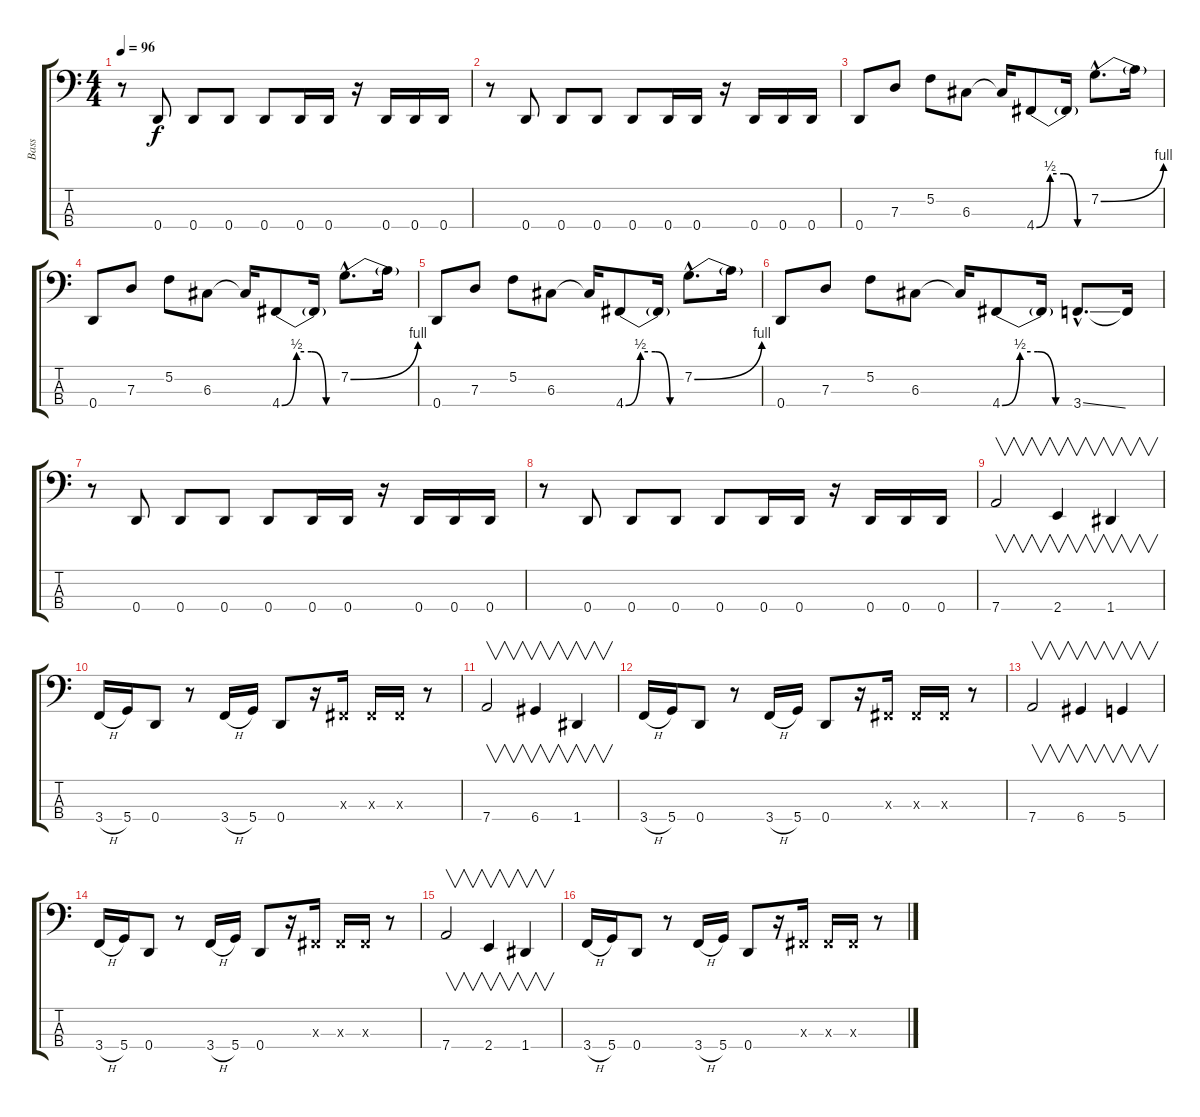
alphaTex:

\track ("Bass" "Bass") {instrument electricbasspick}
\staff {score tabs}
\tuning (F2 C2 G1 D1) {hide}
\ts (4 4)
\tempo 96
\clef f4
\ks c
r.8{dy f} 0.4.8 0.4.8 0.4.8 0.4.8 0.4.16 0.4.16 r.16 0.4.16 0.4.16 0.4.16 |
r.8 0.4.8 0.4.8 0.4.8 0.4.8 0.4.16 0.4.16 r.16 0.4.16 0.4.16 0.4.16 |
0.4.8 7.3.8 5.2.8 6.3.8 6.3{t}.16 4.4{be (custom 0 0 15 2 30 2 45 0 60 0)}.8 4.4{t}.16 7.2{be (bend 0 0 60 4) hac}.8{d} 7.2{t}.16 |
0.4.8 7.3.8 5.2.8 6.3.8 6.3{t}.16 4.4{be (custom 0 0 15 2 30 2 45 0 60 0)}.8 4.4{t}.16 7.2{be (bend 0 0 60 4) hac}.8{d} 7.2{t}.16 |
0.4.8 7.3.8 5.2.8 6.3.8 6.3{t}.16 4.4{be (custom 0 0 15 2 30 2 45 0 60 0)}.8 4.4{t}.16 7.2{be (bend 0 0 60 4) hac}.8{d} 7.2{t}.16 |
0.4.8 7.3.8 5.2.8 6.3.8 6.3{t}.16 4.4{be (custom 0 0 15 2 30 2 45 0 60 0)}.8 4.4{t}.16 3.4{ss hac}.8{d} 3.4{t}.16 |
r.8 0.4.8 0.4.8 0.4.8 0.4.8 0.4.16 0.4.16 r.16 0.4.16 0.4.16 0.4.16 |
r.8 0.4.8 0.4.8 0.4.8 0.4.8 0.4.16 0.4.16 r.16 0.4.16 0.4.16 0.4.16 |
7.4.2{v} 2.4.4{v} 1.4.4{v} |
3.4{h}.16 5.4.16 0.4.8 r.8 3.4{h}.16 5.4.16 0.4.8 r.16 -1.3{x}.16 -1.3{x}.16 -1.3{x}.16 r.8 |
7.4.2{v} 6.4.4{v} 1.4.4{v} |
3.4{h}.16 5.4.16 0.4.8 r.8 3.4{h}.16 5.4.16 0.4.8 r.16 -1.3{x}.16 -1.3{x}.16 -1.3{x}.16 r.8 |
7.4.2{v} 6.4.4{v} 5.4.4{v} |
3.4{h}.16 5.4.16 0.4.8 r.8 3.4{h}.16 5.4.16 0.4.8 r.16 -1.3{x}.16 -1.3{x}.16 -1.3{x}.16 r.8 |
7.4.2{v} 2.4.4{v} 1.4.4{v} |
3.4{h}.16 5.4.16 0.4.8 r.8 3.4{h}.16 5.4.16 0.4.8 r.16 -1.3{x}.16 -1.3{x}.16 -1.3{x}.16 r.8
